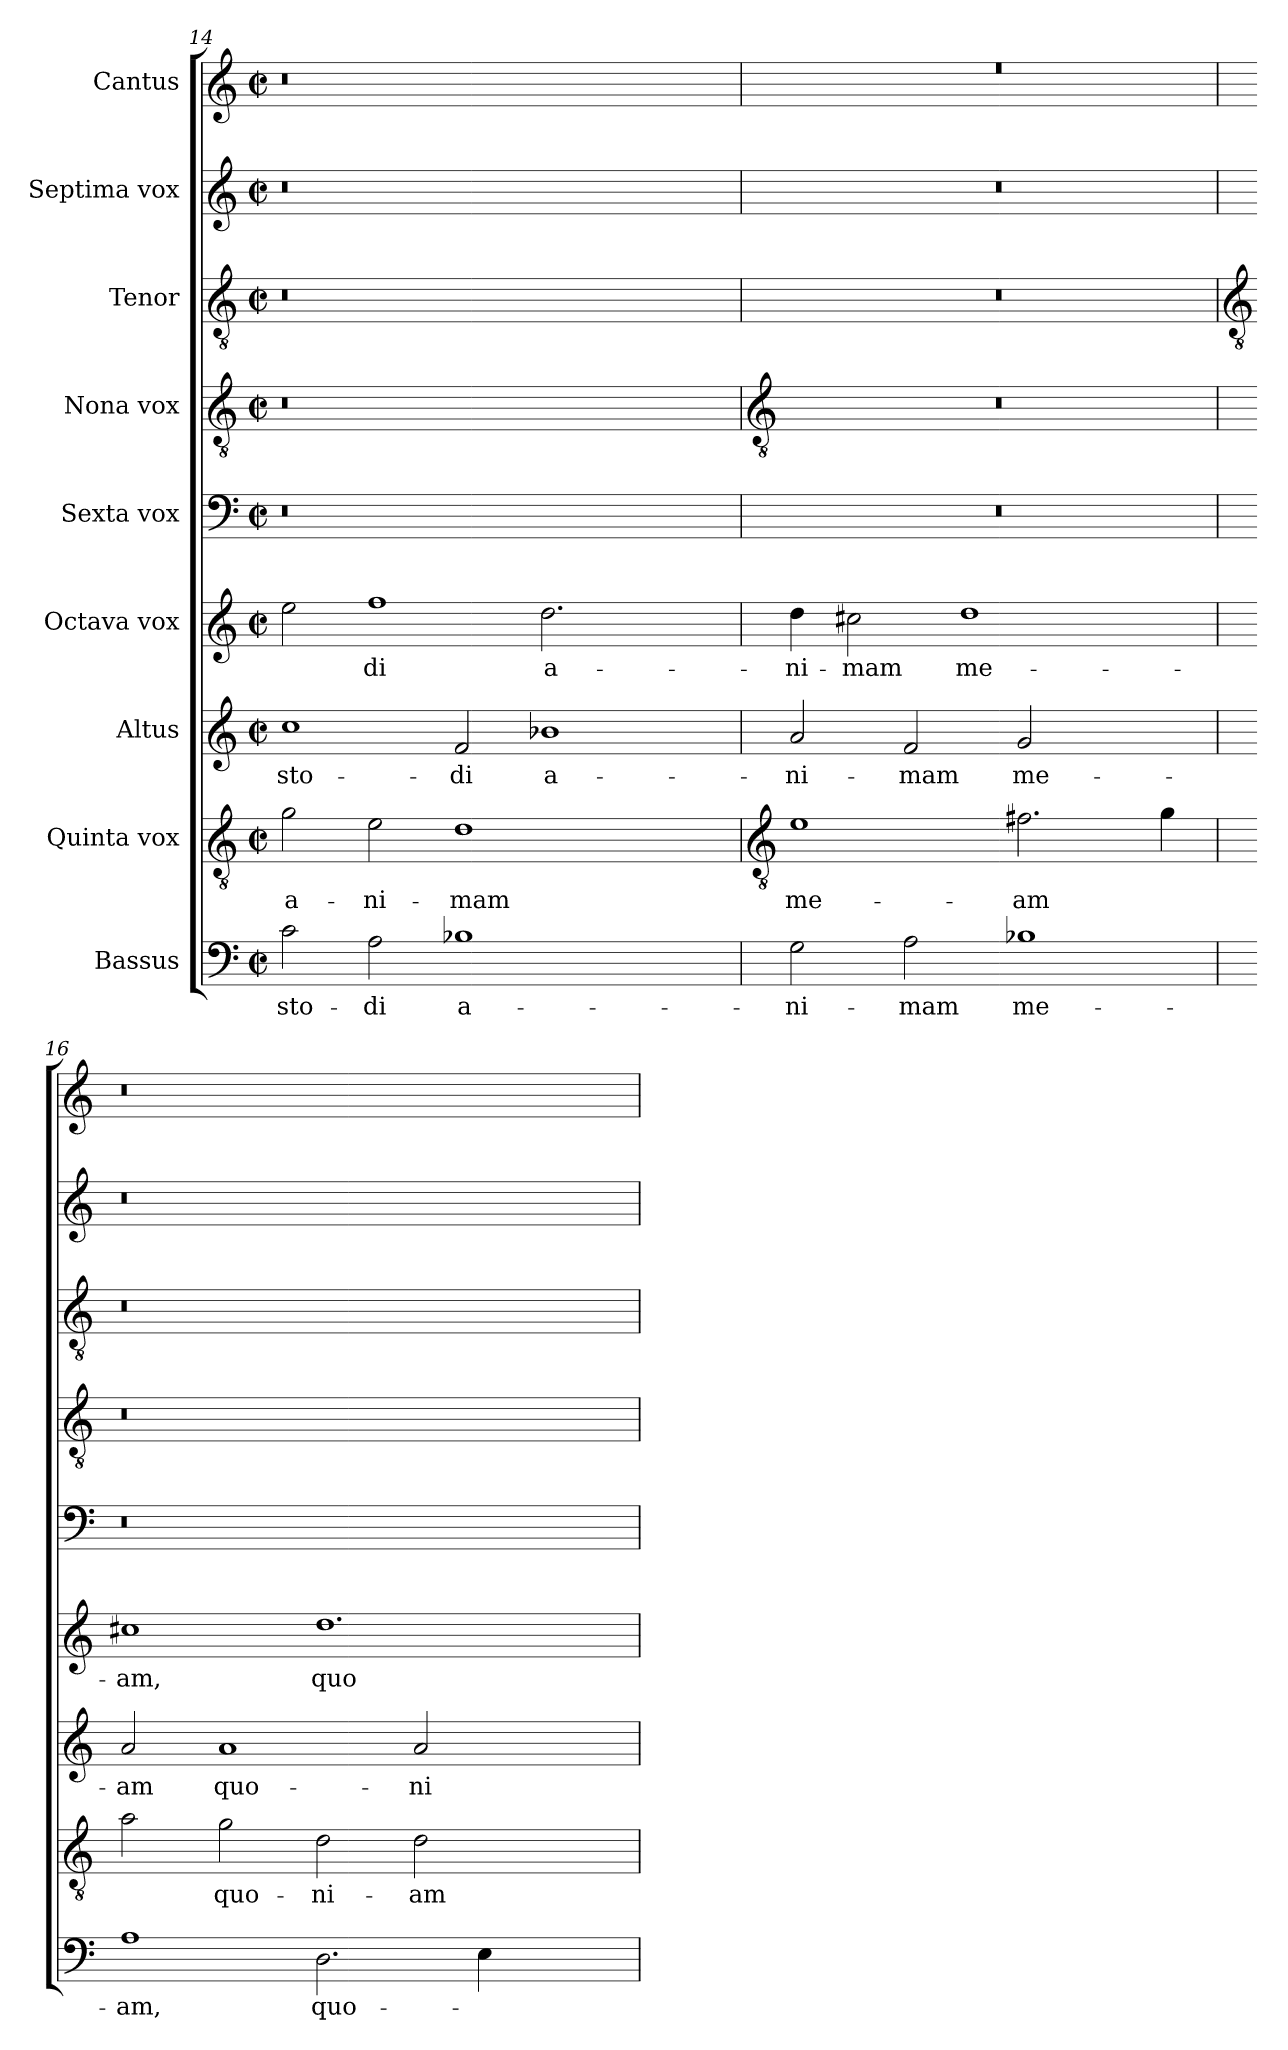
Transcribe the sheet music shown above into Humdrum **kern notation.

**kern	**text	**kern	**text	**kern	**text	**kern	**text	**kern	**kern	**kern	**kern	**kern
*part9	*part9	*part8	*part8	*part7	*part7	*part6	*part6	*part5	*part4	*part3	*part2	*part1
*staff9	*staff9	*staff8	*staff8	*staff7	*staff7	*staff6	*staff6	*staff5	*staff4	*staff3	*staff2	*staff1
*I"Bassus	*	*I"Quinta vox	*	*I"Altus	*	*I"Octava vox	*	*I"Sexta vox	*I"Nona vox	*I"Tenor	*I"Septima vox	*I"Cantus
*clefF4	*	*clefGv2	*	*clefG2	*	*clefG2	*	*clefF4	*clefGv2	*clefGv2	*clefG2	*clefG2
*k[]	*	*k[]	*	*k[]	*	*k[]	*	*k[]	*k[]	*k[]	*k[]	*k[]
*C:	*	*C:	*	*C:	*	*C:	*	*C:	*C:	*C:	*C:	*C:
*M4/2	*	*M4/2	*	*M4/2	*	*M4/2	*	*M4/2	*M4/2	*M4/2	*M4/2	*M4/2
*met(c|)	*	*met(c|)	*	*met(c|)	*	*met(c|)	*	*met(c|)	*met(c|)	*met(c|)	*met(c|)	*met(c|)
=14	=14	=14	=14	=14	=14	=14	=14	=14	=14	=14	=14	=14
!	!LO:LY:b	!	!LO:LY:b	!	!LO:LY:b	!	!	!	!	!	!	!
2c	-sto-	2g	a-	1cc	-sto-	2ee	.	0r	0r	0r	0r	0r
!	!LO:LY:b	!	!LO:LY:b	!	!	!	!LO:LY:b	!	!	!	!	!
2A	-di	2e	-ni-	.	.	1ff	di	.	.	.	.	.
!	!LO:LY:b	!	!LO:LY:b	!	!LO:LY:b	!	!	!	!	!	!	!
1B-X	a-	1d	-mam	2f	-di	.	.	.	.	.	.	.
!	!	!	!	!	!LO:LY:b	!	!LO:LY:b	!	!	!	!	!
.	.	.	.	1b-	a-	2.dd	a-	.	.	.	.	.
2ryy	.	2ryy	.	.	.	.	.	2ryy	2ryy	2ryy	2ryy	2ryy
.	.	.	.	.	.	4ryy	.	.	.	.	.	.
!!LO:LB:g=z
=15	=15	=15	=15	=15	=15	=15	=15	=15	=15	=15	=15	=15
*	*	*clefGv2	*	*	*	*	*	*	*clefGv2	*	*	*
!	!LO:LY:b	!	!LO:LY:b	!	!LO:LY:b	!	!LO:LY:b	!	!	!	!	!
*	*	*	*	*	*	*	*	*	*	*	*	*^
2G	-ni-	1e	me-	2a	-ni-	4dd	-ni-	0r	0r	0r	0r	0r	0ryy
!	!	!	!	!	!	!	!LO:LY:b	!	!	!	!	!	!
.	.	.	.	.	.	2cc#X	-mam	.	.	.	.	.	.
!	!LO:LY:b	!	!	!	!LO:LY:b	!	!	!	!	!	!	!	!
2A	-mam	.	.	2f	-mam	.	.	.	.	.	.	.	.
!	!	!	!	!	!	!	!LO:LY:b	!	!	!	!	!	!
.	.	.	.	.	.	1dd	me-	.	.	.	.	.	.
!	!LO:LY:b	!	!LO:LY:b	!	!LO:LY:b	!	!	!	!	!	!	!	!
1B-X	me-	2.f#X	-am	2g	me-	.	.	.	.	.	.	.	.
.	.	.	.	2ryy	.	.	.	.	.	.	.	.	.
.	.	4g	.	.	.	4ryy	.	.	.	.	.	.	.
!!LO:LB:g=z	!!
=16	=16	=16	=16	=16	=16	=16	=16	=16	=16	=16	=16	=16	=16
*	*	*	*	*	*	*	*	*	*	*clefGv2	*	*	*
!	!LO:LY:b	!	!	!	!LO:LY:b	!	!LO:LY:b	!	!	!	!	!	!
1A	-am,	2a	.	2a	-am	1cc#X	-am,	0r	0r	0r	0r	0r	0ryy
!	!	!	!LO:LY:b	!	!LO:LY:b	!	!	!	!	!	!	!	!
.	.	2g	quo-	1a	quo-	.	.	.	.	.	.	.	.
!	!LO:LY:b	!	!LO:LY:b	!	!	!	!LO:LY:b	!	!	!	!	!	!
2.D	quo-	2d	-ni-	.	.	1.dd	quo-	.	.	.	.	.	.
!	!	!	!LO:LY:b	!	!LO:LY:b	!	!	!	!	!	!	!	!
.	.	2d	-am	2a	-ni-	.	.	.	.	.	.	.	.
4E	.	.	.	.	.	.	.	.	.	.	.	.	.
2ryy	.	2ryy	.	2ryy	.	.	.	2ryy	2ryy	2ryy	2ryy	2ryy	2ryy
*	*	*	*	*	*	*	*	*	*	*	*	*v	*v
=	=	=	=	=	=	=	=	=	=	=	=	=
*-	*-	*-	*-	*-	*-	*-	*-	*-	*-	*-	*-	*-
